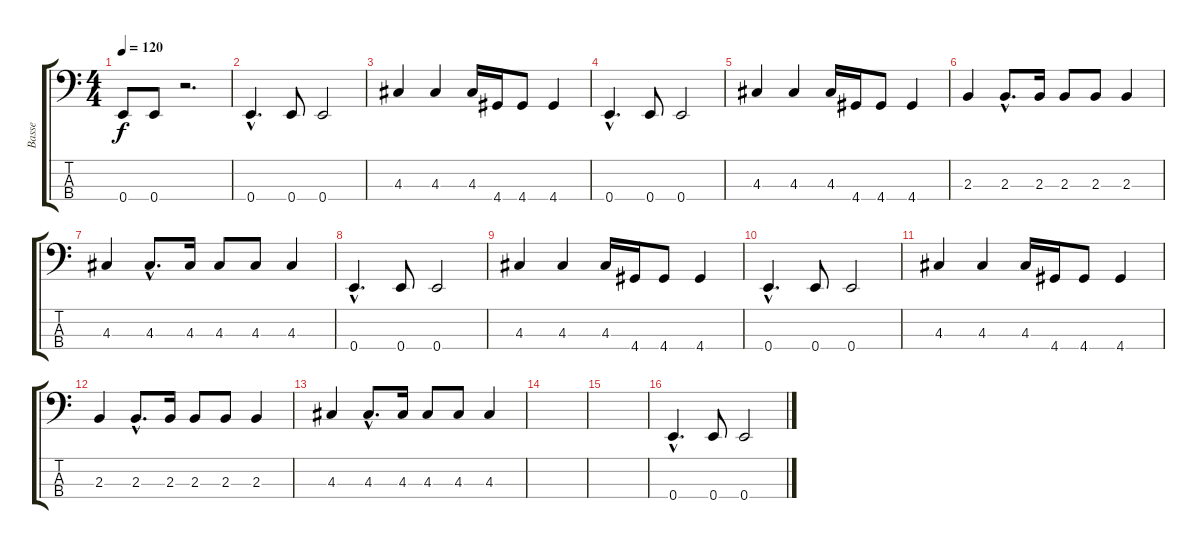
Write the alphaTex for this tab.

\track ("Basse" "Basse") {instrument electricbassfinger}
\staff {score tabs}
\tuning (G2 D2 A1 E1) {hide}
\ts (4 4)
\tempo 120
\clef f4
\ks c
0.4.8{dy f} 0.4.8 r.2{d} |
0.4{hac}.4{d} 0.4.8 0.4.2 |
4.3.4 4.3.4 4.3.16 4.4.16 4.4.8 4.4.4 |
0.4{hac}.4{d} 0.4.8 0.4.2 |
4.3.4 4.3.4 4.3.16 4.4.16 4.4.8 4.4.4 |
2.3.4 2.3{hac}.8{d} 2.3.16 2.3.8 2.3.8 2.3.4 |
4.3.4 4.3{hac}.8{d} 4.3.16 4.3.8 4.3.8 4.3.4 |
0.4{hac}.4{d} 0.4.8 0.4.2 |
4.3.4 4.3.4 4.3.16 4.4.16 4.4.8 4.4.4 |
0.4{hac}.4{d} 0.4.8 0.4.2 |
4.3.4 4.3.4 4.3.16 4.4.16 4.4.8 4.4.4 |
2.3.4 2.3{hac}.8{d} 2.3.16 2.3.8 2.3.8 2.3.4 |
4.3.4 4.3{hac}.8{d} 4.3.16 4.3.8 4.3.8 4.3.4 |
|
|
0.4{hac}.4{d} 0.4.8 0.4.2
